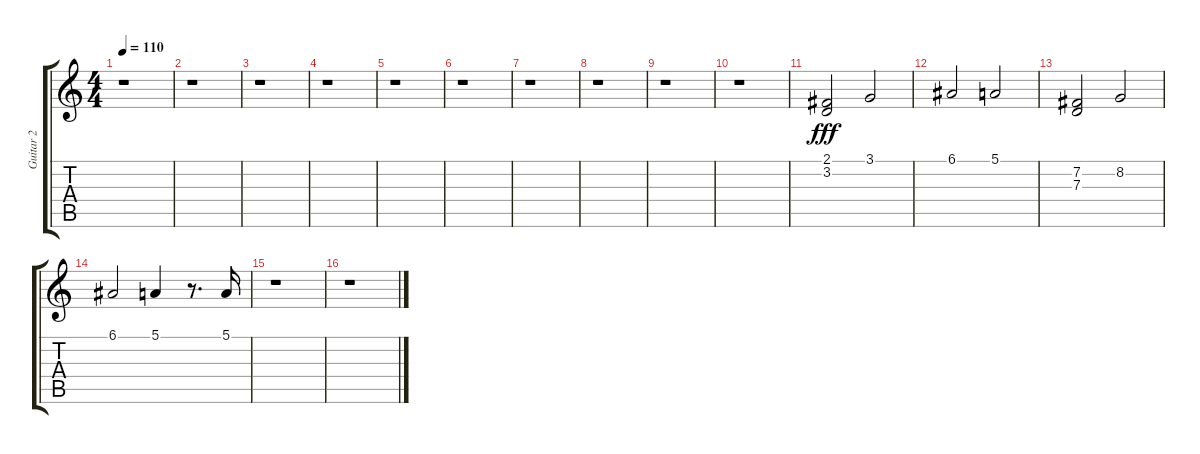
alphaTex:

\track ("Guitar 2" "Guitar 2") {instrument synthstrings1}
\staff {score tabs}
\tuning (E4 B3 G3 D3 A2 E2) {hide}
\ts (4 4)
\tempo 110
\clef g2
\ks c
r.1{dy fff} |
r.1 |
r.1 |
r.1 |
r.1 |
r.1 |
r.1 |
r.1 |
r.1 |
r.1 |
(2.1 3.2).2 3.1.2 |
6.1.2 5.1.2 |
(7.2 7.3).2 8.2.2 |
6.1.2 5.1.4 r.8{d} 5.1.16 |
r.1 |
r.1
